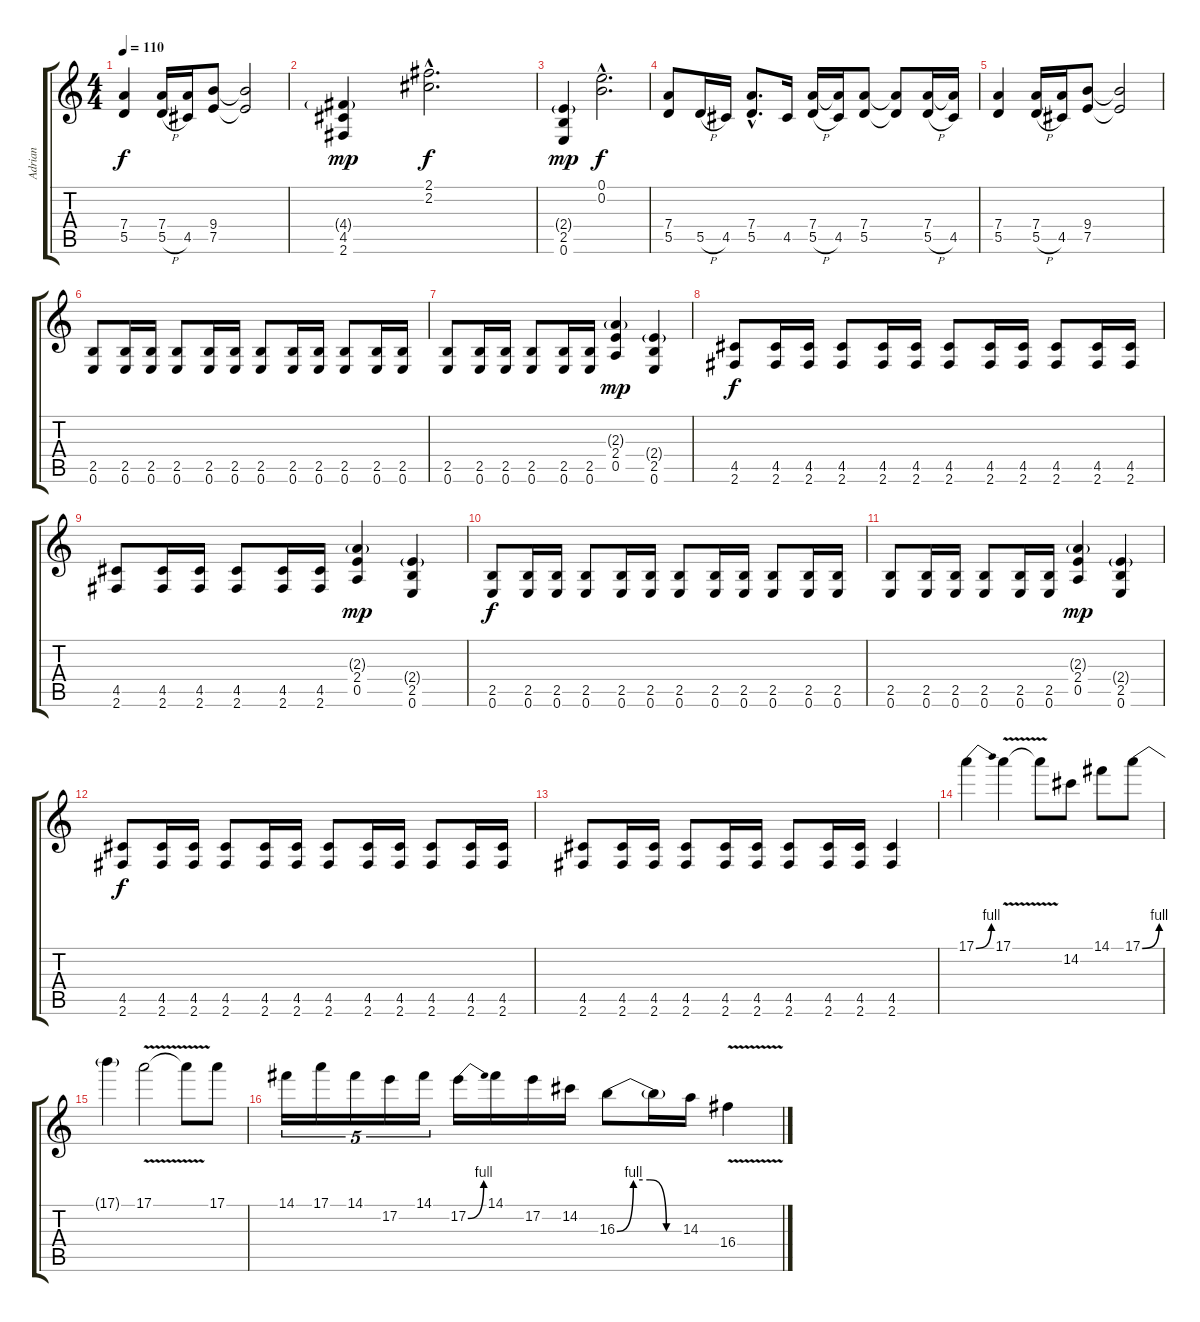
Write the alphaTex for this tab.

\track ("Adrian" "Adrian") {instrument distortionguitar}
\staff {score tabs}
\tuning (E4 B3 G3 D3 A2 E2) {hide}
\ts (4 4)
\tempo 110
\clef g2
\ks c
(7.4 5.5).4{dy f} (7.4 5.5{h}).16 (7.4{t} 4.5).16 (9.4 7.5).8 (9.4{t} 7.5{t}).2 |
(4.4{g} 4.5 2.6).4{dy mp} (2.1{hac} 2.2{hac}).2{d dy f} |
(2.4{g} 2.5 0.6).4{dy mp} (0.1{hac} 0.2{hac}).2{d dy f} |
(7.4 5.5).8 5.5{h}.16 4.5.16 (7.4{hac} 5.5{hac}).8{d} 4.5.16 (7.4 5.5{h}).16 (7.4{t} 4.5).16 (7.4 5.5).8 (7.4{t} 5.5{t}).8 (7.4 5.5{h}).16 (7.4{t} 4.5).16 |
(7.4 5.5).4 (7.4 5.5{h}).16 (7.4{t} 4.5).16 (9.4 7.5).8 (9.4{t} 7.5{t}).2 |
(2.5 0.6).8 (2.5 0.6).16 (2.5 0.6).16 (2.5 0.6).8 (2.5 0.6).16 (2.5 0.6).16 (2.5 0.6).8 (2.5 0.6).16 (2.5 0.6).16 (2.5 0.6).8 (2.5 0.6).16 (2.5 0.6).16 |
(2.5 0.6).8 (2.5 0.6).16 (2.5 0.6).16 (2.5 0.6).8 (2.5 0.6).16 (2.5 0.6).16 (2.3{g} 2.4 0.5).4{dy mp} (2.4{g} 2.5 0.6).4 |
(4.5 2.6).8{dy f} (4.5 2.6).16 (4.5 2.6).16 (4.5 2.6).8 (4.5 2.6).16 (4.5 2.6).16 (4.5 2.6).8 (4.5 2.6).16 (4.5 2.6).16 (4.5 2.6).8 (4.5 2.6).16 (4.5 2.6).16 |
(4.5 2.6).8 (4.5 2.6).16 (4.5 2.6).16 (4.5 2.6).8 (4.5 2.6).16 (4.5 2.6).16 (2.3{g} 2.4 0.5).4{dy mp} (2.4{g} 2.5 0.6).4 |
(2.5 0.6).8{dy f} (2.5 0.6).16 (2.5 0.6).16 (2.5 0.6).8 (2.5 0.6).16 (2.5 0.6).16 (2.5 0.6).8 (2.5 0.6).16 (2.5 0.6).16 (2.5 0.6).8 (2.5 0.6).16 (2.5 0.6).16 |
(2.5 0.6).8 (2.5 0.6).16 (2.5 0.6).16 (2.5 0.6).8 (2.5 0.6).16 (2.5 0.6).16 (2.3{g} 2.4 0.5).4{dy mp} (2.4{g} 2.5 0.6).4 |
(4.5 2.6).8{dy f} (4.5 2.6).16 (4.5 2.6).16 (4.5 2.6).8 (4.5 2.6).16 (4.5 2.6).16 (4.5 2.6).8 (4.5 2.6).16 (4.5 2.6).16 (4.5 2.6).8 (4.5 2.6).16 (4.5 2.6).16 |
(4.5 2.6).8 (4.5 2.6).16 (4.5 2.6).16 (4.5 2.6).8 (4.5 2.6).16 (4.5 2.6).16 (4.5 2.6).8 (4.5 2.6).16 (4.5 2.6).16 (4.5 2.6).4 |
17.1{be (bend 0 0 60 4)}.4{volume 16 balance 10} 17.1{v}.4 17.1{t}.8 14.2.8 14.1.8 17.1{be (bend 0 0 60 4)}.8 |
17.1{t}.4 17.1{v}.2 17.1{t}.8 17.1.8 |
14.1.16{tu (5 4)} 17.1.16{tu (5 4)} 14.1.16{tu (5 4)} 17.2.16{tu (5 4)} 14.1.16{tu (5 4)} 17.2{be (bend 0 0 60 4)}.16 14.1.16 17.2.16 14.2.16 16.3{be (custom 0 0 15 4 30 4 45 0 60 0)}.8 16.3{t}.16 14.3.16 16.4{v}.4
